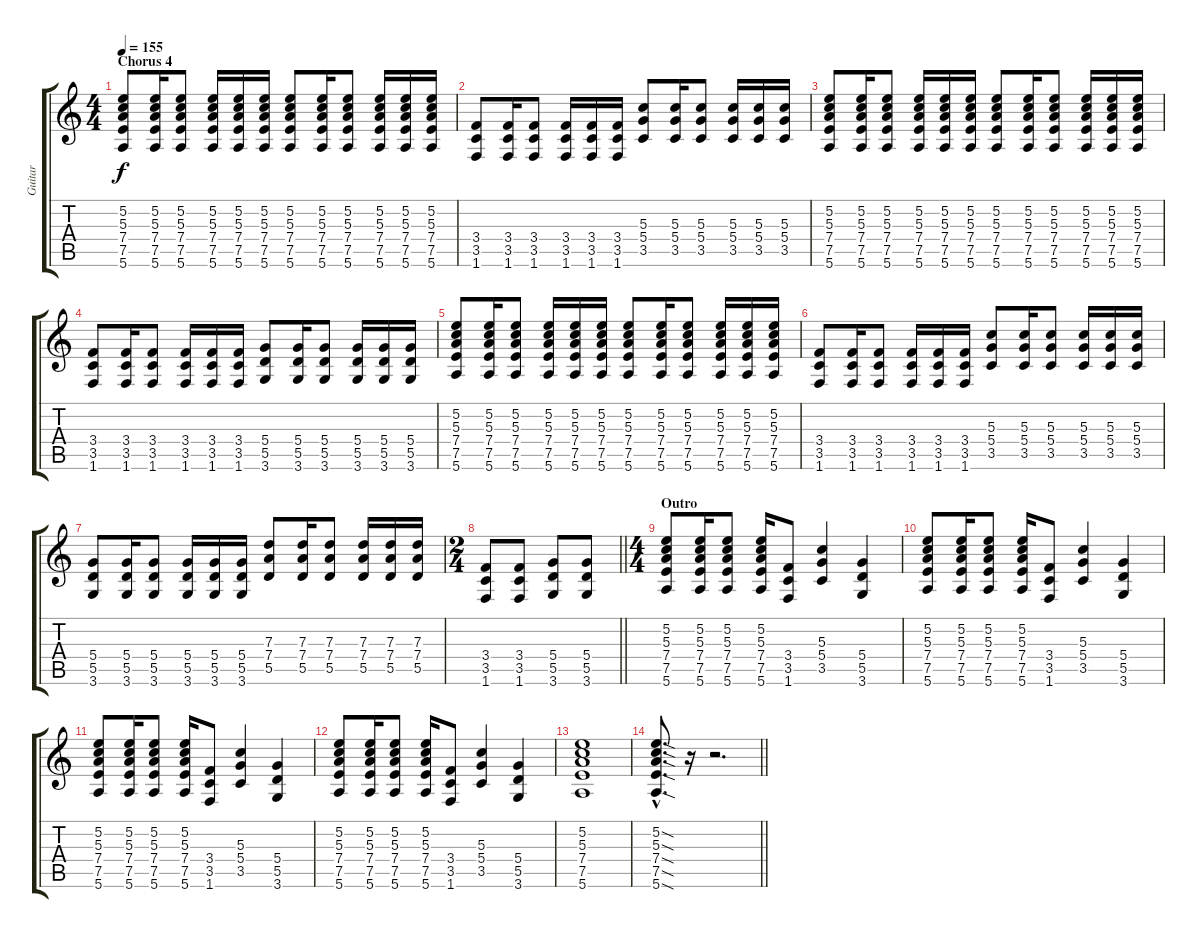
\track ("Guitar" "Guitar") {instrument distortionguitar}
\staff {score tabs}
\tuning (E4 B3 G3 D3 A2 E2) {hide}
\ts (4 4)
\section ("" "Chorus 4")
\tempo 155
\clef g2
\ks c
(5.2 5.3 7.4 7.5 5.6).8{dy f} (5.2 5.3 7.4 7.5 5.6).16 (5.2 5.3 7.4 7.5 5.6).8 (5.2 5.3 7.4 7.5 5.6).16 (5.2 5.3 7.4 7.5 5.6).16 (5.2 5.3 7.4 7.5 5.6).16 (5.2 5.3 7.4 7.5 5.6).8 (5.2 5.3 7.4 7.5 5.6).16 (5.2 5.3 7.4 7.5 5.6).8 (5.2 5.3 7.4 7.5 5.6).16 (5.2 5.3 7.4 7.5 5.6).16 (5.2 5.3 7.4 7.5 5.6).16 |
(3.4 3.5 1.6).8 (3.4 3.5 1.6).16 (3.4 3.5 1.6).8 (3.4 3.5 1.6).16 (3.4 3.5 1.6).16 (3.4 3.5 1.6).16 (5.3 5.4 3.5).8 (5.3 5.4 3.5).16 (5.3 5.4 3.5).8 (5.3 5.4 3.5).16 (5.3 5.4 3.5).16 (5.3 5.4 3.5).16 |
(5.2 5.3 7.4 7.5 5.6).8 (5.2 5.3 7.4 7.5 5.6).16 (5.2 5.3 7.4 7.5 5.6).8 (5.2 5.3 7.4 7.5 5.6).16 (5.2 5.3 7.4 7.5 5.6).16 (5.2 5.3 7.4 7.5 5.6).16 (5.2 5.3 7.4 7.5 5.6).8 (5.2 5.3 7.4 7.5 5.6).16 (5.2 5.3 7.4 7.5 5.6).8 (5.2 5.3 7.4 7.5 5.6).16 (5.2 5.3 7.4 7.5 5.6).16 (5.2 5.3 7.4 7.5 5.6).16 |
(3.4 3.5 1.6).8 (3.4 3.5 1.6).16 (3.4 3.5 1.6).8 (3.4 3.5 1.6).16 (3.4 3.5 1.6).16 (3.4 3.5 1.6).16 (5.4 5.5 3.6).8 (5.4 5.5 3.6).16 (5.4 5.5 3.6).8 (5.4 5.5 3.6).16 (5.4 5.5 3.6).16 (5.4 5.5 3.6).16 |
(5.2 5.3 7.4 7.5 5.6).8 (5.2 5.3 7.4 7.5 5.6).16 (5.2 5.3 7.4 7.5 5.6).8 (5.2 5.3 7.4 7.5 5.6).16 (5.2 5.3 7.4 7.5 5.6).16 (5.2 5.3 7.4 7.5 5.6).16 (5.2 5.3 7.4 7.5 5.6).8 (5.2 5.3 7.4 7.5 5.6).16 (5.2 5.3 7.4 7.5 5.6).8 (5.2 5.3 7.4 7.5 5.6).16 (5.2 5.3 7.4 7.5 5.6).16 (5.2 5.3 7.4 7.5 5.6).16 |
(3.4 3.5 1.6).8 (3.4 3.5 1.6).16 (3.4 3.5 1.6).8 (3.4 3.5 1.6).16 (3.4 3.5 1.6).16 (3.4 3.5 1.6).16 (5.3 5.4 3.5).8 (5.3 5.4 3.5).16 (5.3 5.4 3.5).8 (5.3 5.4 3.5).16 (5.3 5.4 3.5).16 (5.3 5.4 3.5).16 |
(5.4 5.5 3.6).8 (5.4 5.5 3.6).16 (5.4 5.5 3.6).8 (5.4 5.5 3.6).16 (5.4 5.5 3.6).16 (5.4 5.5 3.6).16 (7.3 7.4 5.5).8 (7.3 7.4 5.5).16 (7.3 7.4 5.5).8 (7.3 7.4 5.5).16 (7.3 7.4 5.5).16 (7.3 7.4 5.5).16 |
\ts (2 4)
\barLineRight lightlight
(3.4 3.5 1.6).8 (3.4 3.5 1.6).8 (5.4 5.5 3.6).8 (5.4 5.5 3.6).8 |
\ts (4 4)
\section ("" "Outro")
(5.2 5.3 7.4 7.5 5.6).8 (5.2 5.3 7.4 7.5 5.6).16 (5.2 5.3 7.4 7.5 5.6).8 (5.2 5.3 7.4 7.5 5.6).16 (3.4 3.5 1.6).8 (5.3 5.4 3.5).4 (5.4 5.5 3.6).4 |
(5.2 5.3 7.4 7.5 5.6).8 (5.2 5.3 7.4 7.5 5.6).16 (5.2 5.3 7.4 7.5 5.6).8 (5.2 5.3 7.4 7.5 5.6).16 (3.4 3.5 1.6).8 (5.3 5.4 3.5).4 (5.4 5.5 3.6).4 |
(5.2 5.3 7.4 7.5 5.6).8 (5.2 5.3 7.4 7.5 5.6).16 (5.2 5.3 7.4 7.5 5.6).8 (5.2 5.3 7.4 7.5 5.6).16 (3.4 3.5 1.6).8 (5.3 5.4 3.5).4 (5.4 5.5 3.6).4 |
(5.2 5.3 7.4 7.5 5.6).8 (5.2 5.3 7.4 7.5 5.6).16 (5.2 5.3 7.4 7.5 5.6).8 (5.2 5.3 7.4 7.5 5.6).16 (3.4 3.5 1.6).8 (5.3 5.4 3.5).4 (5.4 5.5 3.6).4 |
(5.2 5.3 7.4 7.5 5.6).1 |
\barLineRight lightlight
(5.2{sod hac} 5.3{sod hac} 7.4{sod hac} 7.5{sod hac} 5.6{sod hac}).8{d} r.16 r.2{d}
